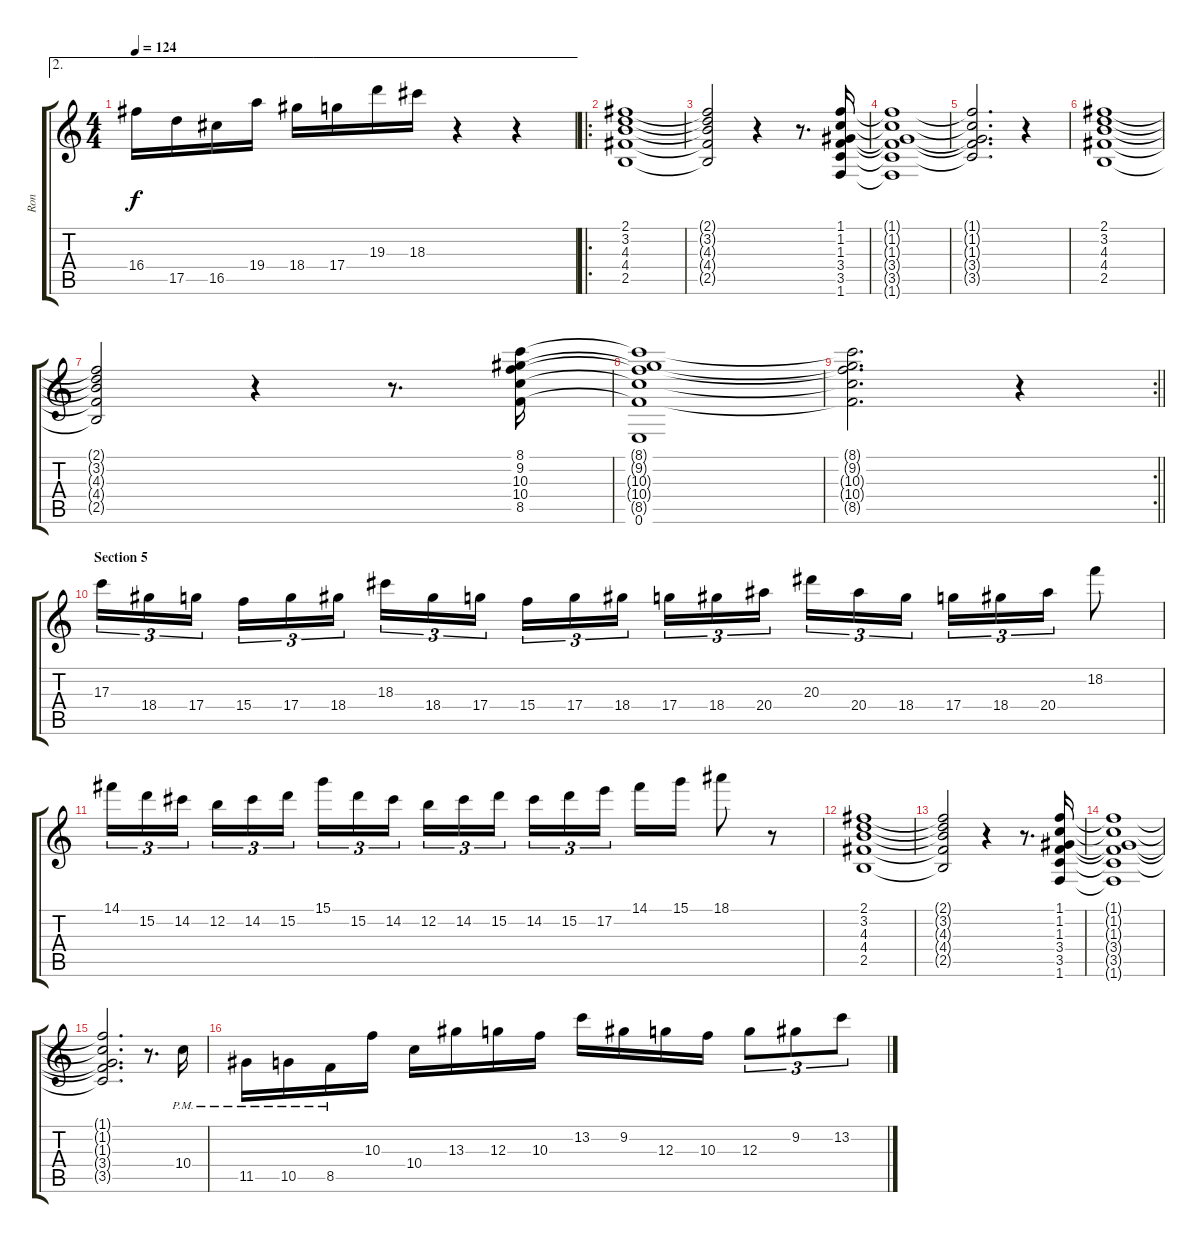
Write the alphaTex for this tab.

\track ("Ron" "Ron") {instrument distortionguitar}
\staff {score tabs}
\tuning (E4 B3 G3 D3 A2 E2) {hide}
\ae 2
\ts (4 4)
\tempo 124
\clef g2
\ks c
16.4.16{dy f} 17.5.16 16.5.16 19.4.16 18.4.16 17.4.16 19.3.16 18.3.16 r.4 r.4 |
\ro
(2.1 3.2 4.3 4.4 2.5).1 |
(2.1{t} 3.2{t} 4.3{t} 4.4{t} 2.5{t}).2 r.4 r.8{d} (1.1 1.2 1.3 3.4 3.5 1.6).16 |
(1.1{t} 1.2{t} 1.3{t} 3.4{t} 3.5{t} 1.6{t}).1 |
(1.1{t} 1.2{t} 1.3{t} 3.4{t} 3.5{t}).2{d} r.4 |
(2.1 3.2 4.3 4.4 2.5).1 |
(2.1{t} 3.2{t} 4.3{t} 4.4{t} 2.5{t}).2 r.4 r.8{d} (8.1 9.2 10.3 10.4 8.5).16 |
(8.1{t} 9.2{t} 10.3{t} 10.4{t} 8.5{t} 0.6).1 |
\rc 2
\barLineRight lightlight
(8.1{t} 9.2{t} 10.3{t} 10.4{t} 8.5{t}).2{d} r.4 |
\section ("" "Section 5")
17.3.16{tu (3 2)} 18.4.16{tu (3 2)} 17.4.16{tu (3 2) beam splitsecondary} 15.4.16{tu (3 2)} 17.4.16{tu (3 2)} 18.4.16{tu (3 2)} 18.3.16{tu (3 2)} 18.4.16{tu (3 2)} 17.4.16{tu (3 2) beam splitsecondary} 15.4.16{tu (3 2)} 17.4.16{tu (3 2)} 18.4.16{tu (3 2)} 17.4.16{tu (3 2)} 18.4.16{tu (3 2)} 20.4.16{tu (3 2) beam splitsecondary} 20.3.16{tu (3 2)} 20.4.16{tu (3 2)} 18.4.16{tu (3 2)} 17.4.16{tu (3 2)} 18.4.16{tu (3 2)} 20.4.16{tu (3 2)} 18.2.8 |
14.1.16{tu (3 2)} 15.2.16{tu (3 2)} 14.2.16{tu (3 2) beam splitsecondary} 12.2.16{tu (3 2)} 14.2.16{tu (3 2)} 15.2.16{tu (3 2)} 15.1.16{tu (3 2)} 15.2.16{tu (3 2)} 14.2.16{tu (3 2) beam splitsecondary} 12.2.16{tu (3 2)} 14.2.16{tu (3 2)} 15.2.16{tu (3 2)} 14.2.16{tu (3 2)} 15.2.16{tu (3 2)} 17.2.16{tu (3 2) beam splitsecondary} 14.1.16 15.1.16 18.1.8 r.8 |
(2.1 3.2 4.3 4.4 2.5).1 |
(2.1{t} 3.2{t} 4.3{t} 4.4{t} 2.5{t}).2 r.4 r.8{d} (1.1 1.2 1.3 3.4 3.5 1.6).16 |
(1.1{t} 1.2{t} 1.3{t} 3.4{t} 3.5{t} 1.6{t}).1 |
(1.1{t} 1.2{t} 1.3{t} 3.4{t} 3.5{t}).2{d} r.8{d} 10.4{pm}.16 |
11.5{pm}.16 10.5{pm}.16 8.5{pm}.16 10.3.16 10.4.16 13.3.16 12.3.16 10.3.16 13.2.16 9.2.16 12.3.16 10.3.16 12.3.8{tu (3 2)} 9.2.8{tu (3 2)} 13.2.8{tu (3 2)}
